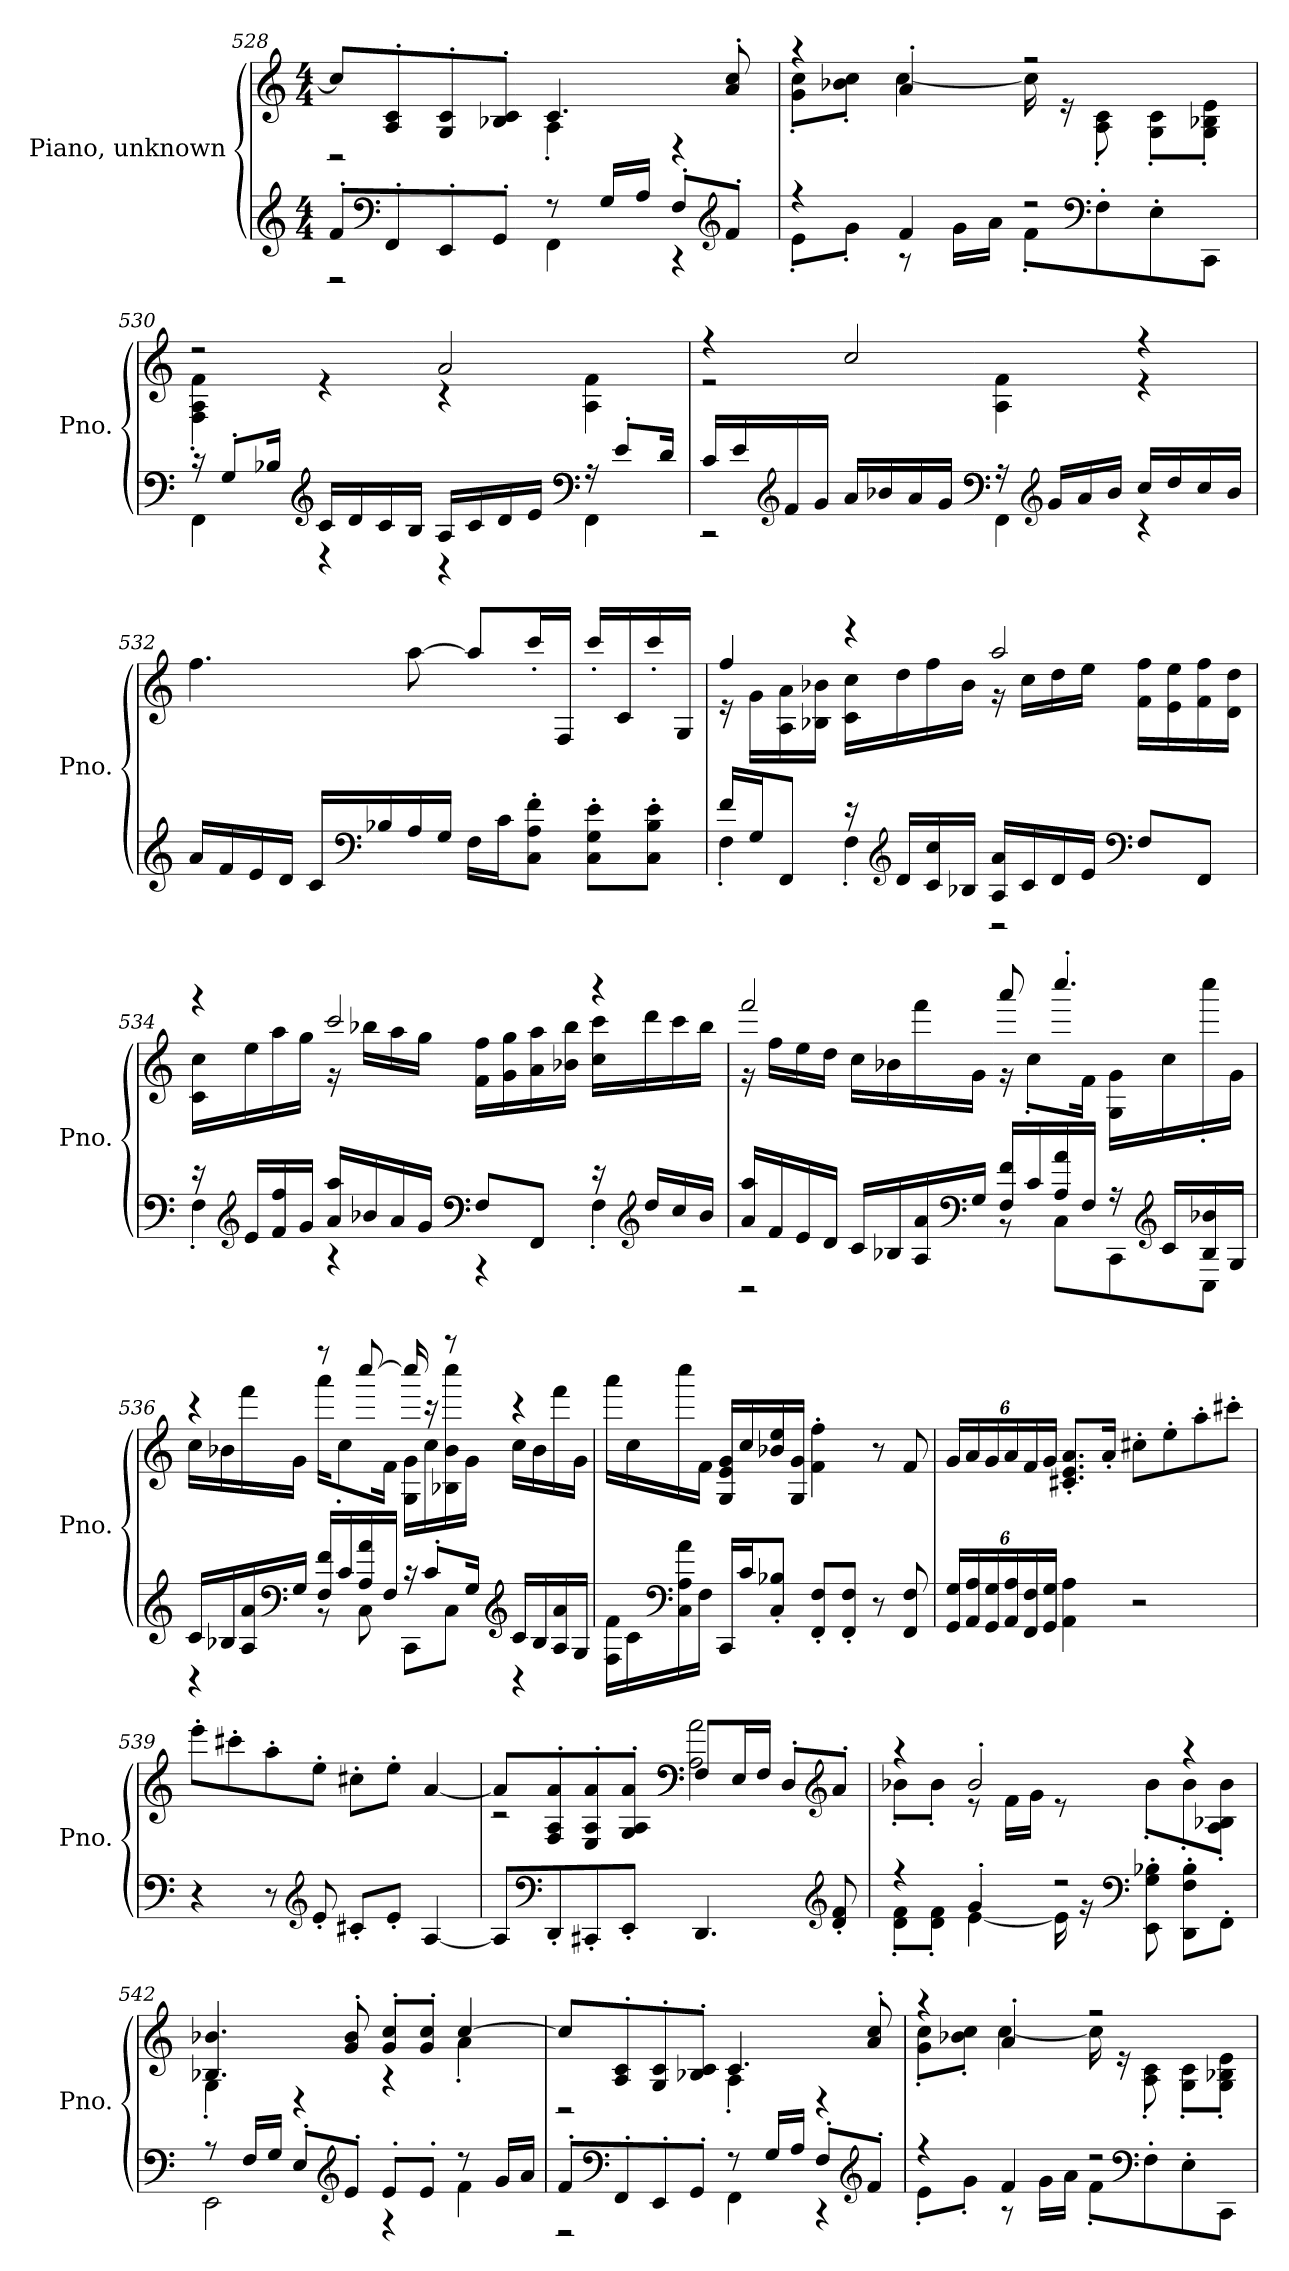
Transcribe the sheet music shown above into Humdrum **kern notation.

**kern	**kern
*part1	*part1
*staff2	*staff1
*I"Piano, unknown	*
*I'Pno.	*
!!LO:LB:g=z
*clefG2	*clefG2
*k[]	*k[]
*M4/4	*M4/4
=528	=528
*^	*^
8f'/L	2r	8cc/L]	2r
*clefF4	*	*	*
8FF'/	.	8A/' 8c/'	.
8EE'/	.	8G/' 8c/'	.
8GG'/J	.	8B-X/' 8c/'J	.
8r	4FF\	4.c/	4A'\
16G/LL	.	.	.
16A/JJ	.	.	.
8F'/L	4r	.	4r
*clefG2	*	*	*
8f'/J	.	8a/' 8cc/'	.
=529	=529	=529	=529
4r	8e'\L	4r	8g\' 8cc\'L
.	8g'\J	.	8b-X\' 8cc\'J
4f/	8r	4a'/	[4cc\
.	16g\LL	.	.
.	16a\JJ	.	.
2r	8f'\L	2r	16cc\]
.	.	.	16r
*clefF4	*	*	*
.	8F'\	.	8A\' 8c\'
.	8E'\	.	8G\' 8c\'L
.	8CC\J	.	8G\' 8B-X\' 8e\'J
!!LO:LB:g=z	!!
=530	=530	=530	=530
16r	4FF\	2r	4F\' 4A\' 4f\'
8G'/L	.	.	.
16B-X/Jk	.	.	.
*clefG2	*	*	*
16c/LL	4r	.	4r
16d/	.	.	.
16c/	.	.	.
16B-/JJ	.	.	.
16A/LL	4r	2a/	4r
16c/	.	.	.
16d/	.	.	.
16e/JJ	.	.	.
*clefF4	*	*	*
16r	4FF\	.	4A\ 4f\
8e'/L	.	.	.
16d/Jk	.	.	.
=531	=531	=531	=531
16c/LL	2r	4r	2r
16e/	.	.	.
*clefG2	*	*	*
16f/	.	.	.
16g/JJ	.	.	.
16a/LL	.	2cc/	.
16b-X/	.	.	.
16a/	.	.	.
16g/JJ	.	.	.
*clefF4	*	*	*
16r	4FF\	.	4A\ 4f\
*clefG2	*	*	*
16g/LL	.	.	.
16a/	.	.	.
16b-/JJ	.	.	.
16cc/LL	4r	4r	4r
16dd/	.	.	.
16cc/	.	.	.
16b-/JJ	.	.	.
*v	*v	*	*
*	*v	*v
!!LO:PB:g=z
=532	=532
16a/LL	4.ff\
16f/	.
16e/	.
16d/JJ	.
16c/LL	.
*clefF4	*
16B-X/	.
16A/	[8aa\
16G/JJ	.
16F\LL	8aa/L]
16c\J	.
8C\' 8A\' 8f\'J	16ccc'/L
.	16F/JJ
8C\' 8G\' 8e\'L	16ccc'/LL
.	16c/
8C\' 8B-\' 8e\'J	16ccc'/
.	16G/JJ
=533	=533
*^	*^
16f/LL	4F'\	4ff/	16r
16G/J	.	.	16g\LL
8FF/J	.	.	16A\ 16a\
.	.	.	16B-X\ 16b-X\JJ
16r	4F'\	4r	16c\ 16cc\LL
*clefG2	*	*	*
16d/LL	.	.	16dd\
16c/ 16cc/	.	.	16ff\
16B-X/JJ	.	.	16b-\JJ
16A/ 16a/LL	2r	2aa/	16r
16c/	.	.	16cc\LL
16d/	.	.	16dd\
16e/JJ	.	.	16ee\JJ
*clefF4	*	*	*
8F/L	.	.	16f\ 16ff\LL
.	.	.	16e\ 16ee\
8FF/J	.	.	16f\ 16ff\
.	.	.	16d\ 16dd\JJ
!!LO:LB:g=z	!!
=534	=534	=534	=534
16r	4F'\	4r	16c\ 16cc\LL
*clefG2	*	*	*
16e/LL	.	.	16ee\
16f/ 16ff/	.	.	16aa\
16g/JJ	.	.	16gg\JJ
16a/ 16aa/LL	4r	2ccc/	16r
16b-X/	.	.	16bb-X\LL
16a/	.	.	16aa\
16g/JJ	.	.	16gg\JJ
*clefF4	*	*	*
8F/L	4r	.	16f\ 16ff\LL
.	.	.	16g\ 16gg\
8FF/J	.	.	16a\ 16aa\
.	.	.	16b-X\ 16bb-\JJ
16r	4F'\	4r	16cc\ 16ccc\LL
*clefG2	*	*	*
16dd/LL	.	.	16ddd\
16cc/	.	.	16ccc\
16b-/JJ	.	.	16bb-\JJ
!!LO:LB:g=z	!!
=535	=535	=535	=535
16a/ 16aa/LL	2r	2fff/	16r
16f/	.	.	16ff\LL
16e/	.	.	16ee\
16d/JJ	.	.	16dd\JJ
16c/LL	.	.	16cc\LL
16B-X/	.	.	16b-X\
16A/ 16a/	.	.	16fff\
*clefF4	*	*	*
16G/JJ	.	.	16g\JJ
16F/ 16f/LL	8r	8aaa/	16r
16c/	.	.	8cc'\L
16A/ 16a/	8C\L	4.cccc'/	.
16F/JJ	.	.	16f\Jk
16r	8CC\	.	16G\ 16g\LL
*clefG2	*	*	*
16c/LL	.	.	16cc\
16B-/ 16b-X/	8C\J	.	16cccc'\
16G/JJ	.	.	16g\JJ
!!LO:LB:g=z	!!
=536	=536	=536	=536
16c/LL	4r	4r	16cc\LL
16B-X/	.	.	16b-X\
16A/ 16a/	.	.	16fff\
*clefF4	*	*	*
16G/JJ	.	.	16g\JJ
16F/ 16f/LL	8r	8r	16aaa\KL
16c/	.	.	8cc'\
16A/ 16a/	8C\	[8cccc/	.
16F/JJ	.	.	16f\Jk
16r	8CC\L	16cccc/]	16G\ 16g\LL
8c'/L	.	16r	16cc\
.	8C\J	8r	16B-X\ 16b-\ 16cccc\
16G/Jk	.	.	16g\JJ
*clefG2	*	*	*
16c/LL	4r	4r	16cc\LL
16B-/	.	.	16b-\
16A/ 16a/	.	.	16fff\
16G/JJ	.	.	16g\JJ
*v	*v	*	*
*	*v	*v
=537	=537
16F\ 16f\LL	16aaa\LL
16c\	16cc\
*clefF4	*
16C\ 16A\ 16a\	16cccc\
16F\JJ	16f\JJ
16CC/LL	16G/ 16e/ 16g/LL
16c/J	16cc/
8C/' 8B-X/'J	16b-X/ 16ee/
.	16G/ 16g/JJ
8FF/' 8F/'L	4f\' 4ff\'
8FF/' 8F/'J	.
8r	8r
8FF/ 8F/	8f/
!!LO:LB:g=z
=538	=538
*Xbrackettup	*Xbrackettup
24GG/ 24G/LL	24g/LL
24AA/ 24A/	24a/
24GG/ 24G/	24g/
24AA/ 24A/	24a/
24FF/ 24F/	24f/
24GG/ 24G/JJ	24g/JJ
4AA\ 4A\	8.c#X/' 8.e/' 8.a/'L
.	16a'/Jk
2r	8cc#X'\L
.	8ee'\
.	8aa'\
.	8ccc#X'\J
=539	=539
4r	8eee'\L
.	8ccc#X'\
8r	8aa'\
*clefG2	*
8e'/	8ee'\J
8c#X'/L	8cc#X'\L
8e'/J	8ee'\J
[4A/	[4a/
=540	=540
*	*^
8A/L]	8a/L]	2r
*clefF4	*	*
8DD'/	8F/' 8A/' 8a/'	.
8CC#X'/	8E/' 8A/' 8a/'	.
8EE'/J	8G/' 8A/' 8a/'J	.
*	*clefF4	*
4.DD/	8F/L	2A\ 2a\
.	16E/L	.
.	16F/JJ	.
.	8D'/L	.
*clefG2	*clefG2	*
8d/' 8f/'	8a'/J	.
!!LO:LB:g=z	!!
=541	=541	=541
*^	*	*
4r	8d\' 8f\'L	4r	8b-X'\L
.	8d\' 8f\'J	.	8b-'\J
4g'/	[4e\	2b-'/	8r
.	.	.	16f\LL
.	.	.	16g\JJ
2r	16e\]	.	8r
.	16r	.	.
*clefF4	*	*	*
.	8EE\' 8G\' 8B-X\'	.	8b-'\L
.	8DD\' 8F\' 8B-\'L	4r	8b-'\
.	8FF'\J	.	8A\' 8B-X\' 8b-\'J
=542	=542	=542	=542
8r	2EE\	4.B-X/ 4.b-X/	4G'\
16F/LL	.	.	.
16G/JJ	.	.	.
8E'/L	.	.	4r
*clefG2	*	*	*
8e'/J	.	8g/' 8b-/'	.
8e'/L	4r	8g/' 8cc/'L	4r
8e'/J	.	8g/' 8cc/'J	.
8r	4f\	[4cc/	4a'\
16g/LL	.	.	.
16a/JJ	.	.	.
=543	=543	=543	=543
8f'/L	2r	8cc/L]	2r
*clefF4	*	*	*
8FF'/	.	8A/' 8c/'	.
8EE'/	.	8G/' 8c/'	.
8GG'/J	.	8B-X/' 8c/'J	.
8r	4FF\	4.c/	4A'\
16G/LL	.	.	.
16A/JJ	.	.	.
8F'/L	4r	.	4r
*clefG2	*	*	*
8f'/J	.	8a/' 8cc/'	.
!!LO:PB:g=z	!!
=544	=544	=544	=544
4r	8e'\L	4r	8g\' 8cc\'L
.	8g'\J	.	8b-X\' 8cc\'J
4f/	8r	4a'/	[4cc\
.	16g\LL	.	.
.	16a\JJ	.	.
2r	8f'\L	2r	16cc\]
.	.	.	16r
*clefF4	*	*	*
.	8F'\	.	8A\' 8c\'
.	8E'\	.	8G\' 8c\'L
.	8CC\J	.	8G\' 8B-X\' 8e\'J
*v	*v	*	*
*	*v	*v
=	=
*-	*-
